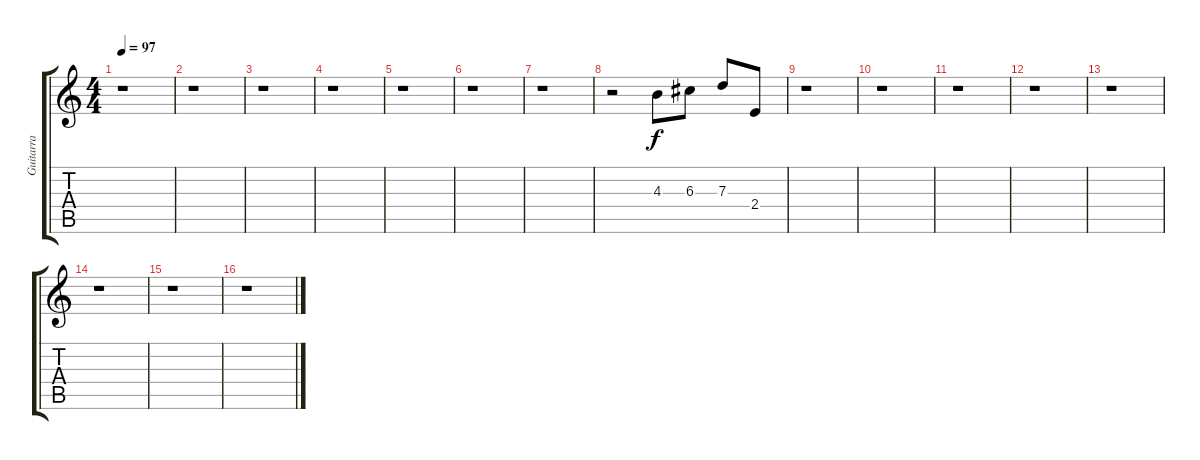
\track ("Guitarra" "Guitarra") {instrument distortionguitar}
\staff {score tabs}
\tuning (E4 B3 G3 D3 A2 E2) {hide}
\ts (4 4)
\tempo 97
\clef g2
\ks c
r.1{dy f} |
r.1 |
r.1 |
r.1 |
r.1 |
r.1 |
r.1 |
r.2 4.3.8 6.3.8 7.3.8 2.4.8 |
r.1 |
r.1 |
r.1 |
r.1 |
r.1 |
r.1 |
r.1 |
r.1
